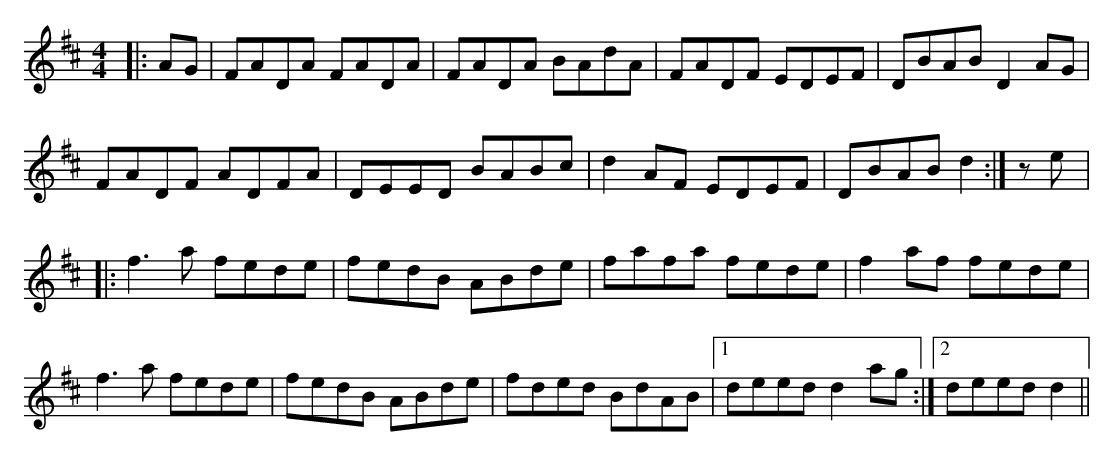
X:1
M:4/4
K:D
|:AG|FADA FADA|FADA BAdA|FADF EDEF|DBAB D2AG|
FADF ADFA|DEED BABc|d2AF EDEF|DBAB d2:|ze|:
f3a fede|fedB ABde|fafa fede|f2af fede|
f3a fede|fedB ABde|fded BdAB|1 deed d2ag:|2 deed d2||
